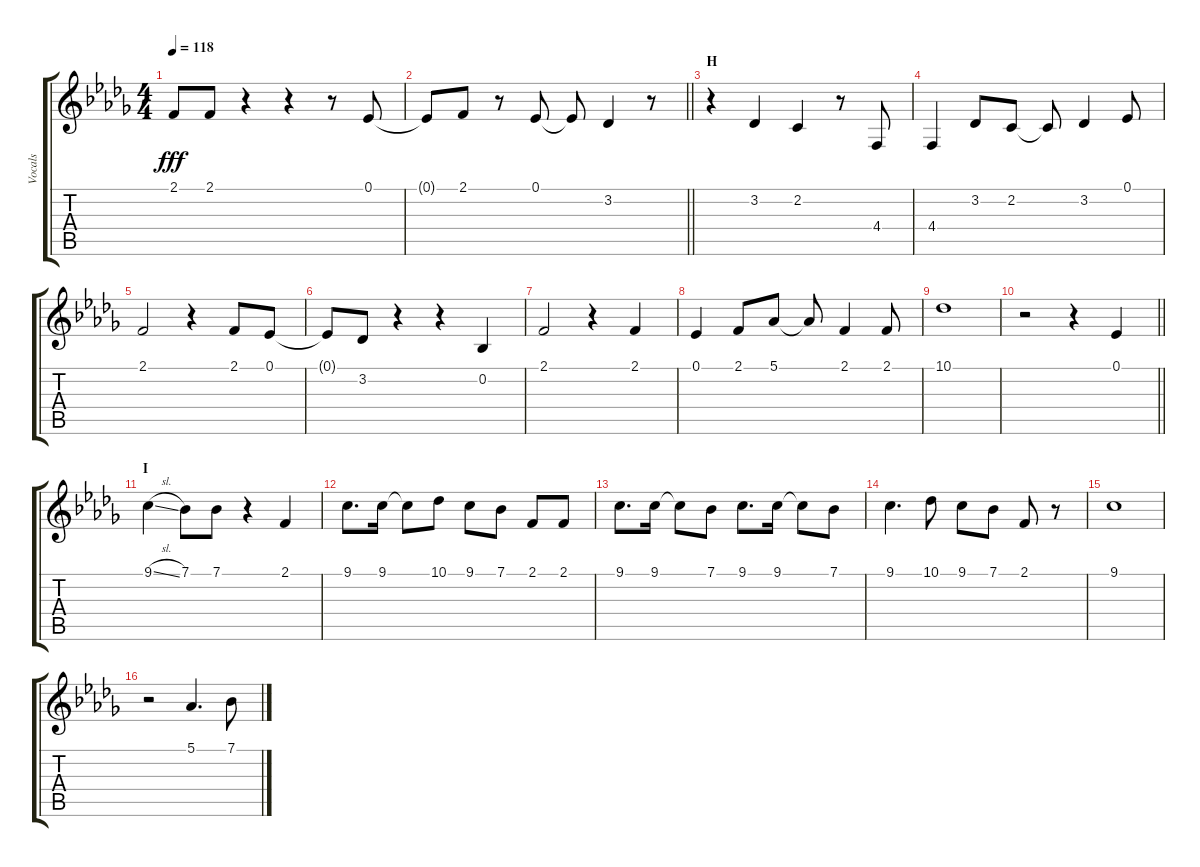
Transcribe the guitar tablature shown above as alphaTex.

\track ("Vocals" "Vocals") {instrument voiceoohs}
\staff {score tabs}
\tuning (Eb4 Bb3 Gb3 Db3 Ab2 Db2) {hide}
\ts (4 4)
\tempo 118
\clef g2
\ks db
2.1.8{dy fff} 2.1.8 r.4 r.4 r.8 0.1.8 |
\barLineRight lightlight
0.1{t}.8 2.1.8 r.8 0.1.8 0.1{t}.8 3.2.4 r.8 |
\section ("" "H")
r.4 3.2.4 2.2.4 r.8 4.4.8 |
4.4.4 3.2.8 2.2.8 2.2{t}.8 3.2.4 0.1.8 |
2.1.2 r.4 2.1.8 0.1.8 |
0.1{t}.8 3.2.8 r.4 r.4 0.2.4 |
2.1.2 r.4 2.1.4 |
0.1.4 2.1.8 5.1.8 5.1{t}.8 2.1.4 2.1.8 |
10.1.1 |
\barLineRight lightlight
r.2 r.4 0.1.4 |
\section ("" "I")
9.1{sl}.4 7.1.8 7.1.8 r.4 2.1.4 |
9.1.8{d} 9.1.16 9.1{t}.8 10.1.8 9.1.8 7.1.8 2.1.8 2.1.8 |
9.1.8{d} 9.1.16 9.1{t}.8 7.1.8 9.1.8{d} 9.1.16 9.1{t}.8 7.1.8 |
9.1.4{d} 10.1.8 9.1.8 7.1.8 2.1.8 r.8 |
9.1.1 |
r.2 5.1.4{d} 7.1.8
